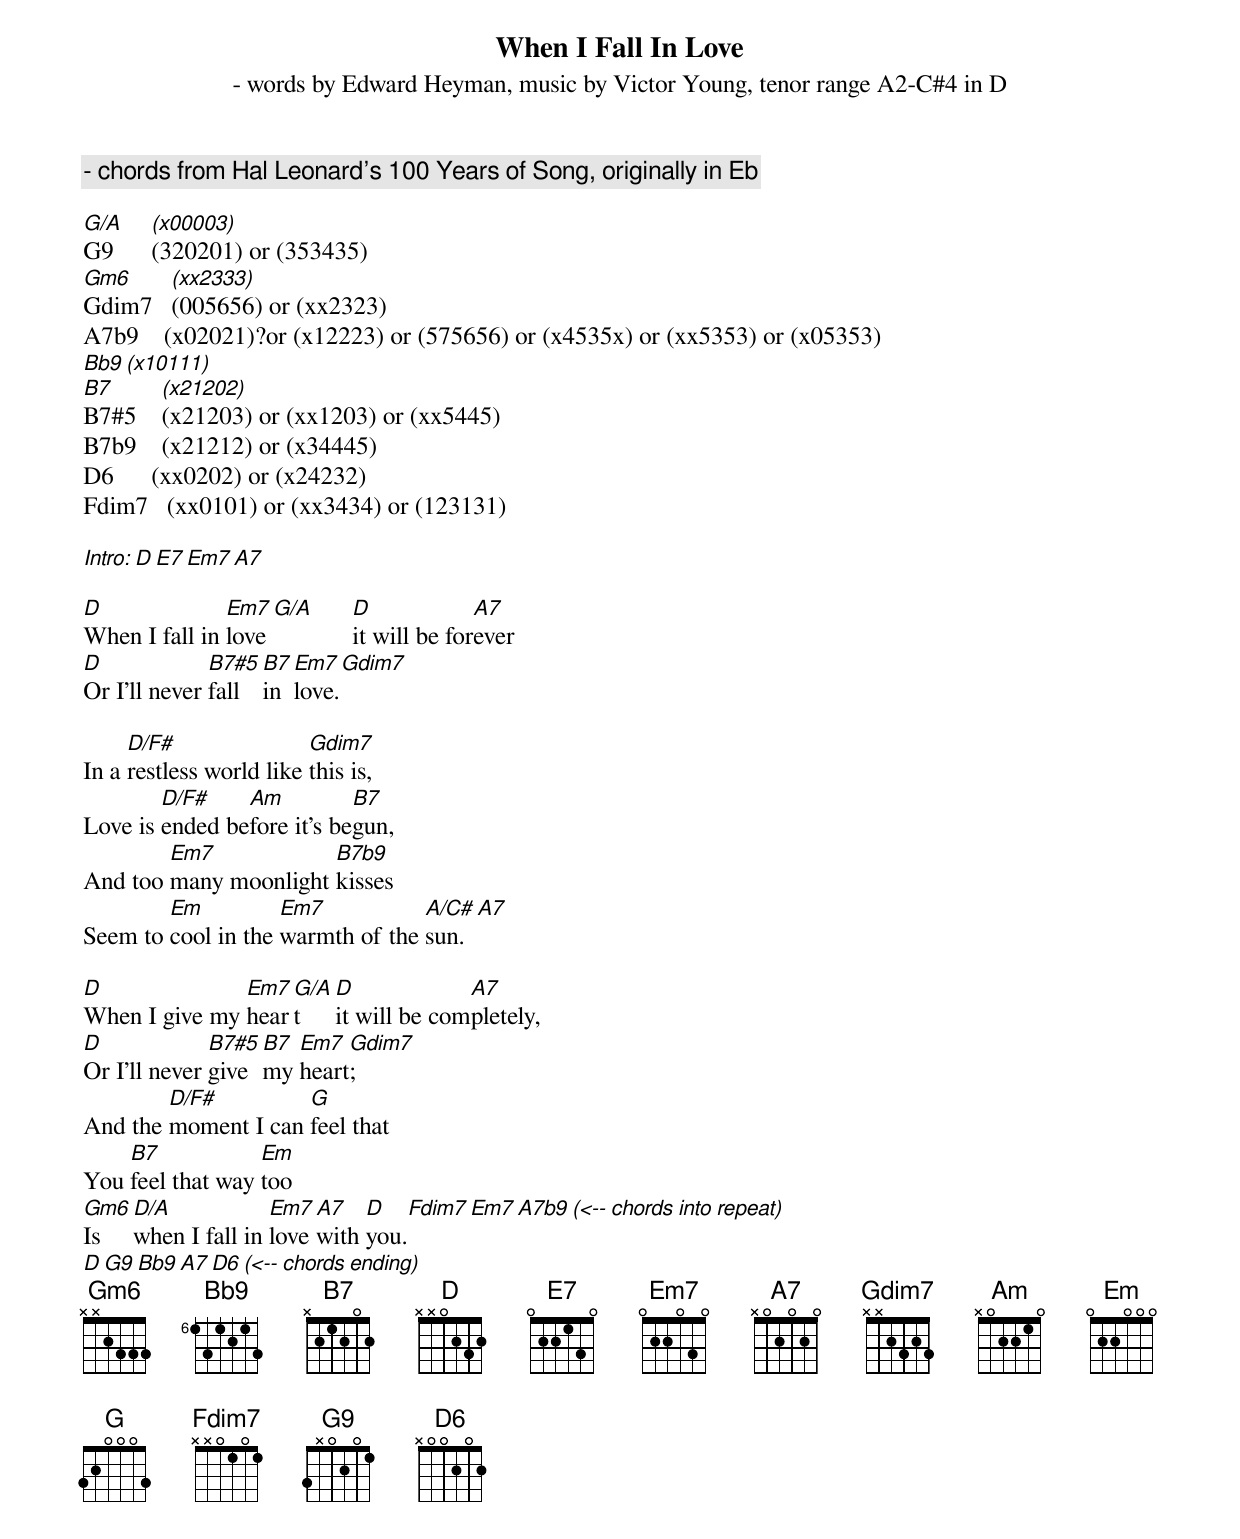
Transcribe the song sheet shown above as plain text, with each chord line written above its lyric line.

When I Fall In Love
 - words by Edward Heyman, music by Victor Young, tenor range A2-C#4 in D
 - chords from Hal Leonard's 100 Years of Song, originally in Eb

G/A     (x00003)
G9      (320201) or (353435)
Gm6     (xx2333)
Gdim7   (005656) or (xx2323)
A7b9    (x02021)?or (x12223) or (575656) or (x4535x) or (xx5353) or (x05353)
Bb9     (x10111)
B7      (x21202)
B7#5    (x21203) or (xx1203) or (xx5445)
B7b9    (x21212) or (x34445)
D6      (xx0202) or (x24232)
Fdim7   (xx0101) or (xx3434) or (123131)

Intro:  D   E7  Em7  A7

D              Em7 G/A   D             A7
When I fall in love      it will be forever
D             B7#5 B7 Em7  Gdim7
Or I'll never fall in love.

     D/F#                Gdim7
In a restless world like this is,
        D/F#    Am          B7
Love is ended before it's begun,
        Em7            B7b9
And too many moonlight kisses
        Em          Em7           A/C#  A7
Seem to cool in the warmth of the sun.

D              Em7 G/A   D             A7
When I give my heart     it will be completely,
D             B7#5 B7 Em7  Gdim7
Or I'll never give my heart;
        D/F#         G
And the moment I can feel that
    B7            Em
You feel that way too
Gm6  D/A            Em7  A7   D   Fdim7   Em7  A7b9     (<-- chords into repeat)
Is   when I fall in love with you.
                              D   G9  Bb9  A7  D6       (<-- chords ending)
